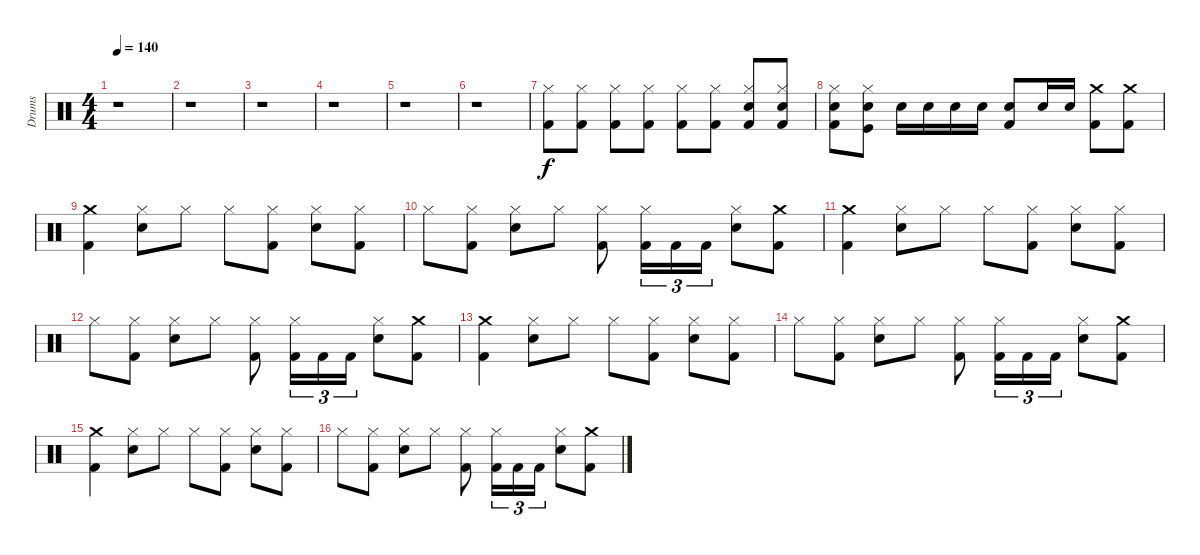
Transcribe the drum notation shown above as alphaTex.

\track ("Drums" "Drums") {instrument percussion}
\staff {score}
\articulation defaults
\ts (4 4)
\tempo 140
\clef neutral
\ks c
r.1{dy f} |
r.1 |
r.1 |
r.1 |
r.1 |
r.1 |
("Kick (hit) 2" "Hi-Hat (closed)").8 ("Kick (hit) 2" "Hi-Hat (closed)").8 ("Kick (hit) 2" "Hi-Hat (closed)").8 ("Kick (hit) 2" "Hi-Hat (closed)").8 ("Kick (hit) 2" "Hi-Hat (closed)").8 ("Kick (hit) 2" "Hi-Hat (closed)").8 ("Kick (hit) 2" "Snare (hit) 2" "Hi-Hat (closed)").8 ("Kick (hit) 2" "Snare (hit) 2" "Hi-Hat (closed)").8 |
("Kick (hit) 2" "Snare (hit) 2" "Hi-Hat (closed)").8 ("Kick (hit)" "Snare (hit) 2" "Hi-Hat (closed)").8 "Snare (hit) 2".16 "Snare (hit) 2".16 "Snare (hit) 2".16 "Snare (hit) 2".16 ("Kick (hit) 2" "Snare (hit) 2").8 "Snare (hit) 2".16 "Snare (hit) 2".16 ("Kick (hit) 2" "Crash medium (hit)").8 ("Kick (hit) 2" "Crash medium (hit)").8 |
("Crash medium (hit)" "Kick (hit) 2").4 ("Snare (hit) 2" "Hi-Hat (closed)").8 "Hi-Hat (closed)".8 "Hi-Hat (closed)".8 ("Kick (hit) 2" "Hi-Hat (closed)").8 ("Snare (hit) 2" "Hi-Hat (closed)").8 ("Kick (hit) 2" "Hi-Hat (closed)").8 |
"Hi-Hat (closed)".8 ("Kick (hit) 2" "Hi-Hat (closed)").8 ("Snare (hit) 2" "Hi-Hat (closed)").8 "Hi-Hat (closed)".8 ("Kick (hit) 2" "Hi-Hat (closed)").8 ("Kick (hit) 2" "Hi-Hat (closed)").16{tu (3 2)} "Kick (hit) 2".16{tu (3 2)} "Kick (hit) 2".16{tu (3 2)} ("Snare (hit) 2" "Hi-Hat (closed)").8 ("Kick (hit) 2" "Crash medium (hit)").8 |
("Kick (hit) 2" "Crash medium (hit)").4 ("Snare (hit) 2" "Hi-Hat (closed)").8 "Hi-Hat (closed)".8 "Hi-Hat (closed)".8 ("Kick (hit) 2" "Hi-Hat (closed)").8 ("Snare (hit) 2" "Hi-Hat (closed)").8 ("Kick (hit) 2" "Hi-Hat (closed)").8 |
"Hi-Hat (closed)".8 ("Kick (hit) 2" "Hi-Hat (closed)").8 ("Snare (hit) 2" "Hi-Hat (closed)").8 "Hi-Hat (closed)".8 ("Kick (hit) 2" "Hi-Hat (closed)").8 ("Kick (hit) 2" "Hi-Hat (closed)").16{tu (3 2)} "Kick (hit) 2".16{tu (3 2)} "Kick (hit) 2".16{tu (3 2)} ("Snare (hit) 2" "Hi-Hat (closed)").8 ("Kick (hit) 2" "Crash medium (hit)").8 |
("Kick (hit) 2" "Crash medium (hit)").4 ("Snare (hit) 2" "Hi-Hat (closed)").8 "Hi-Hat (closed)".8 "Hi-Hat (closed)".8 ("Kick (hit) 2" "Hi-Hat (closed)").8 ("Snare (hit) 2" "Hi-Hat (closed)").8 ("Kick (hit) 2" "Hi-Hat (closed)").8 |
"Hi-Hat (closed)".8 ("Kick (hit) 2" "Hi-Hat (closed)").8 ("Snare (hit) 2" "Hi-Hat (closed)").8 "Hi-Hat (closed)".8 ("Kick (hit) 2" "Hi-Hat (closed)").8 ("Kick (hit) 2" "Hi-Hat (closed)").16{tu (3 2)} "Kick (hit) 2".16{tu (3 2)} "Kick (hit) 2".16{tu (3 2)} ("Snare (hit) 2" "Hi-Hat (closed)").8 ("Kick (hit) 2" "Crash medium (hit)").8 |
("Kick (hit) 2" "Crash medium (hit)").4 ("Snare (hit) 2" "Hi-Hat (closed)").8 "Hi-Hat (closed)".8 "Hi-Hat (closed)".8 ("Kick (hit) 2" "Hi-Hat (closed)").8 ("Snare (hit) 2" "Hi-Hat (closed)").8 ("Kick (hit) 2" "Hi-Hat (closed)").8 |
"Hi-Hat (closed)".8 ("Kick (hit) 2" "Hi-Hat (closed)").8 ("Snare (hit) 2" "Hi-Hat (closed)").8 "Hi-Hat (closed)".8 ("Kick (hit) 2" "Hi-Hat (closed)").8 ("Kick (hit) 2" "Hi-Hat (closed)").16{tu (3 2)} "Kick (hit) 2".16{tu (3 2)} "Kick (hit) 2".16{tu (3 2)} ("Snare (hit) 2" "Hi-Hat (closed)").8 ("Kick (hit) 2" "Crash medium (hit)").8
